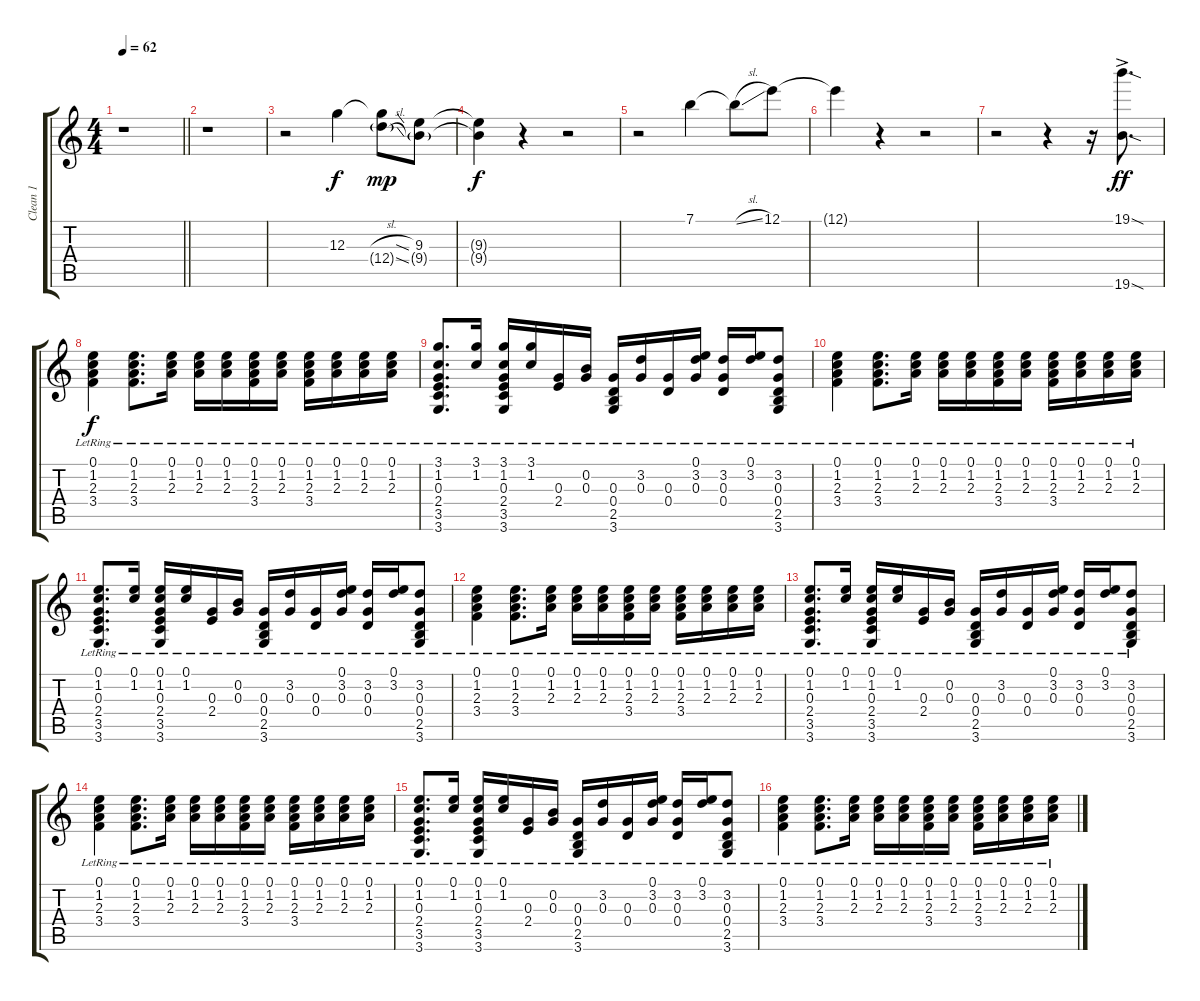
\track ("Clean 1" "Clean 1") {instrument electricguitarjazz}
\staff {score tabs}
\tuning (E4 B3 G3 D3 A2 E2) {hide}
\ts (4 4)
\tempo 62
\clef g2
\barLineRight lightlight
\ks c
r.1{dy f} |
r.1 |
r.2 12.3.4 (12.3{sl t} 12.4{sl g}).8{dy mp} (9.3 9.4{g}).8 |
(9.3{t} 9.4{t}).4{dy f} r.4 r.2 |
r.2 7.1.4 7.1{sl t}.8 12.1.8 |
12.1{t}.4 r.4 r.2 |
r.2 r.4 r.16 (19.1{sod ac} 19.6{sod ac}).8{d dy ff} |
(0.1{lr} 1.2{lr} 2.3{lr} 3.4{lr}).4{dy f} (0.1{lr} 1.2{lr} 2.3{lr} 3.4{lr}).8{d} (0.1{lr} 1.2{lr} 2.3{lr}).16 (0.1{lr} 1.2{lr} 2.3{lr}).16 (0.1{lr} 1.2{lr} 2.3{lr}).16 (0.1{lr} 1.2{lr} 2.3{lr} 3.4{lr}).16 (0.1{lr} 1.2{lr} 2.3{lr}).16 (0.1{lr} 1.2{lr} 2.3{lr} 3.4{lr}).16 (0.1{lr} 1.2{lr} 2.3{lr}).16 (0.1{lr} 1.2{lr} 2.3{lr}).16 (0.1{lr} 1.2{lr} 2.3{lr}).16 |
(3.1{lr} 1.2{lr} 0.3{lr} 2.4{lr} 3.5 3.6{lr}).8{d} (3.1{lr} 1.2{lr}).16 (3.1{lr} 1.2{lr} 0.3{lr} 2.4{lr} 3.5 3.6{lr}).16 (3.1{lr} 1.2{lr}).16 (0.3{lr} 2.4{lr}).16 (0.2{lr} 0.3{lr}).16 (0.3{lr} 0.4{lr} 2.5 3.6{lr}).16 (3.2{lr} 0.3{lr}).16 (0.3{lr} 0.4{lr}).16 (0.1{lr} 3.2{lr} 0.3{lr}).16 (3.2{lr} 0.3{lr} 0.4{lr}).16 (0.1{lr} 3.2{lr}).16 (3.2{lr} 0.3{lr} 0.4{lr} 2.5 3.6{lr}).8 |
(0.1{lr} 1.2{lr} 2.3{lr} 3.4{lr}).4 (0.1{lr} 1.2{lr} 2.3{lr} 3.4{lr}).8{d} (0.1{lr} 1.2{lr} 2.3{lr}).16 (0.1{lr} 1.2{lr} 2.3{lr}).16 (0.1{lr} 1.2{lr} 2.3{lr}).16 (0.1{lr} 1.2{lr} 2.3{lr} 3.4{lr}).16 (0.1{lr} 1.2{lr} 2.3{lr}).16 (0.1{lr} 1.2{lr} 2.3{lr} 3.4{lr}).16 (0.1{lr} 1.2{lr} 2.3{lr}).16 (0.1{lr} 1.2{lr} 2.3{lr}).16 (0.1{lr} 1.2{lr} 2.3{lr}).16 |
(0.1{lr} 1.2{lr} 0.3{lr} 2.4{lr} 3.5 3.6{lr}).8{d} (0.1{lr} 1.2{lr}).16 (0.1{lr} 1.2{lr} 0.3{lr} 2.4{lr} 3.5 3.6{lr}).16 (0.1{lr} 1.2{lr}).16 (0.3{lr} 2.4{lr}).16 (0.2{lr} 0.3{lr}).16 (0.3{lr} 0.4{lr} 2.5 3.6{lr}).16 (3.2{lr} 0.3{lr}).16 (0.3{lr} 0.4{lr}).16 (0.1{lr} 3.2{lr} 0.3{lr}).16 (3.2{lr} 0.3{lr} 0.4{lr}).16 (0.1{lr} 3.2{lr}).16 (3.2{lr} 0.3{lr} 0.4{lr} 2.5 3.6{lr}).8 |
(0.1{lr} 1.2{lr} 2.3{lr} 3.4{lr}).4 (0.1{lr} 1.2{lr} 2.3{lr} 3.4{lr}).8{d} (0.1{lr} 1.2{lr} 2.3{lr}).16 (0.1{lr} 1.2{lr} 2.3{lr}).16 (0.1{lr} 1.2{lr} 2.3{lr}).16 (0.1{lr} 1.2{lr} 2.3{lr} 3.4{lr}).16 (0.1{lr} 1.2{lr} 2.3{lr}).16 (0.1{lr} 1.2{lr} 2.3{lr} 3.4{lr}).16 (0.1{lr} 1.2{lr} 2.3{lr}).16 (0.1{lr} 1.2{lr} 2.3{lr}).16 (0.1{lr} 1.2{lr} 2.3{lr}).16 |
(0.1{lr} 1.2{lr} 0.3{lr} 2.4{lr} 3.5 3.6{lr}).8{d} (0.1{lr} 1.2{lr}).16 (0.1{lr} 1.2{lr} 0.3{lr} 2.4{lr} 3.5 3.6{lr}).16 (0.1{lr} 1.2{lr}).16 (0.3{lr} 2.4{lr}).16 (0.2{lr} 0.3{lr}).16 (0.3{lr} 0.4{lr} 2.5 3.6{lr}).16 (3.2{lr} 0.3{lr}).16 (0.3{lr} 0.4{lr}).16 (0.1{lr} 3.2{lr} 0.3{lr}).16 (3.2{lr} 0.3{lr} 0.4{lr}).16 (0.1{lr} 3.2{lr}).16 (3.2{lr} 0.3{lr} 0.4{lr} 2.5 3.6{lr}).8 |
(0.1{lr} 1.2{lr} 2.3{lr} 3.4{lr}).4 (0.1{lr} 1.2{lr} 2.3{lr} 3.4{lr}).8{d} (0.1{lr} 1.2{lr} 2.3{lr}).16 (0.1{lr} 1.2{lr} 2.3{lr}).16 (0.1{lr} 1.2{lr} 2.3{lr}).16 (0.1{lr} 1.2{lr} 2.3{lr} 3.4{lr}).16 (0.1{lr} 1.2{lr} 2.3{lr}).16 (0.1{lr} 1.2{lr} 2.3{lr} 3.4{lr}).16 (0.1{lr} 1.2{lr} 2.3{lr}).16 (0.1{lr} 1.2{lr} 2.3{lr}).16 (0.1{lr} 1.2{lr} 2.3{lr}).16 |
(0.1{lr} 1.2{lr} 0.3{lr} 2.4{lr} 3.5 3.6{lr}).8{d} (0.1{lr} 1.2{lr}).16 (0.1{lr} 1.2{lr} 0.3{lr} 2.4{lr} 3.5 3.6{lr}).16 (0.1{lr} 1.2{lr}).16 (0.3{lr} 2.4{lr}).16 (0.2{lr} 0.3{lr}).16 (0.3{lr} 0.4{lr} 2.5 3.6{lr}).16 (3.2{lr} 0.3{lr}).16 (0.3{lr} 0.4{lr}).16 (0.1{lr} 3.2{lr} 0.3{lr}).16 (3.2{lr} 0.3{lr} 0.4{lr}).16 (0.1{lr} 3.2{lr}).16 (3.2{lr} 0.3{lr} 0.4{lr} 2.5 3.6{lr}).8 |
(0.1{lr} 1.2{lr} 2.3{lr} 3.4{lr}).4 (0.1{lr} 1.2{lr} 2.3{lr} 3.4{lr}).8{d} (0.1{lr} 1.2{lr} 2.3{lr}).16 (0.1{lr} 1.2{lr} 2.3{lr}).16 (0.1{lr} 1.2{lr} 2.3{lr}).16 (0.1{lr} 1.2{lr} 2.3{lr} 3.4{lr}).16 (0.1{lr} 1.2{lr} 2.3{lr}).16 (0.1{lr} 1.2{lr} 2.3{lr} 3.4{lr}).16 (0.1{lr} 1.2{lr} 2.3{lr}).16 (0.1{lr} 1.2{lr} 2.3{lr}).16 (0.1{lr} 1.2{lr} 2.3{lr}).16
